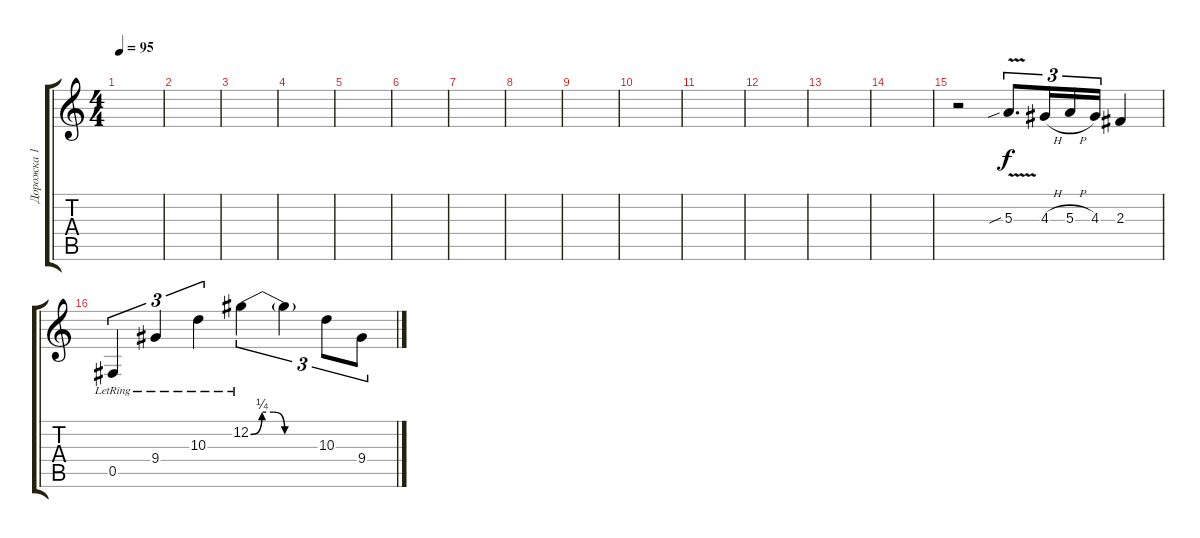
\track ("Дорожка 1" "Дорожка 1") {instrument electricguitarjazz}
\staff {score tabs}
\tuning (Db4 Ab3 E3 B2 Gb2 Db2) {hide}
\ts (4 4)
\tempo 95
\clef g2
\ks c
|
|
|
|
|
|
|
|
|
|
|
|
|
|
r.2{instrument distortionguitar} 5.3{v sib}.8{d tu (3 2)} 4.3{h}.16{tu (3 2)} 5.3{h}.16{tu (3 2)} 4.3.16{tu (3 2)} 2.3.4 |
0.5{lr}.4{tu (3 2)} 9.4{lr}.4{tu (3 2)} 10.3{lr}.4{tu (3 2)} 12.2{be (custom 0 0 10 1 20 1 30 0 60 0) lr}.4{tu (3 2)} 12.2{t}.4{tu (3 2)} 10.3.8{tu (3 2)} 9.4.8{tu (3 2)}
